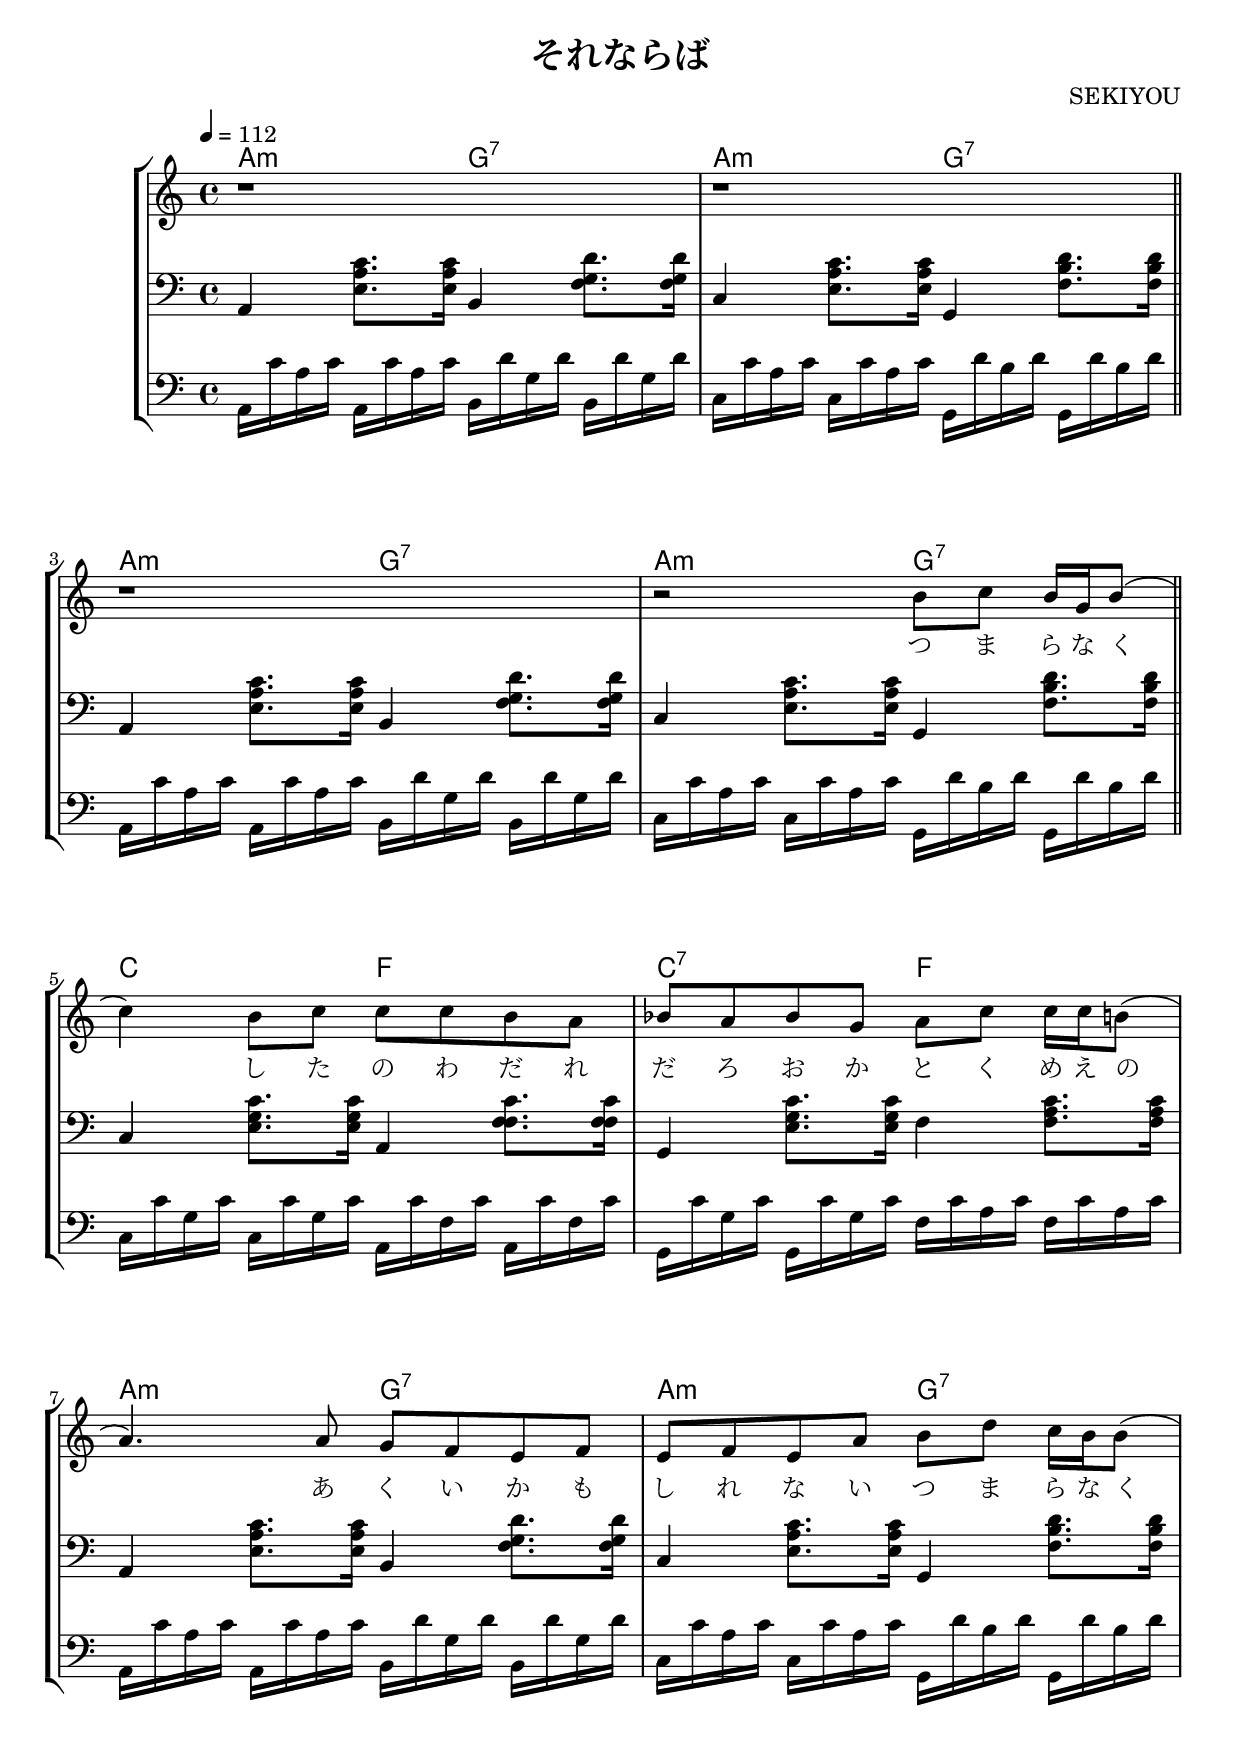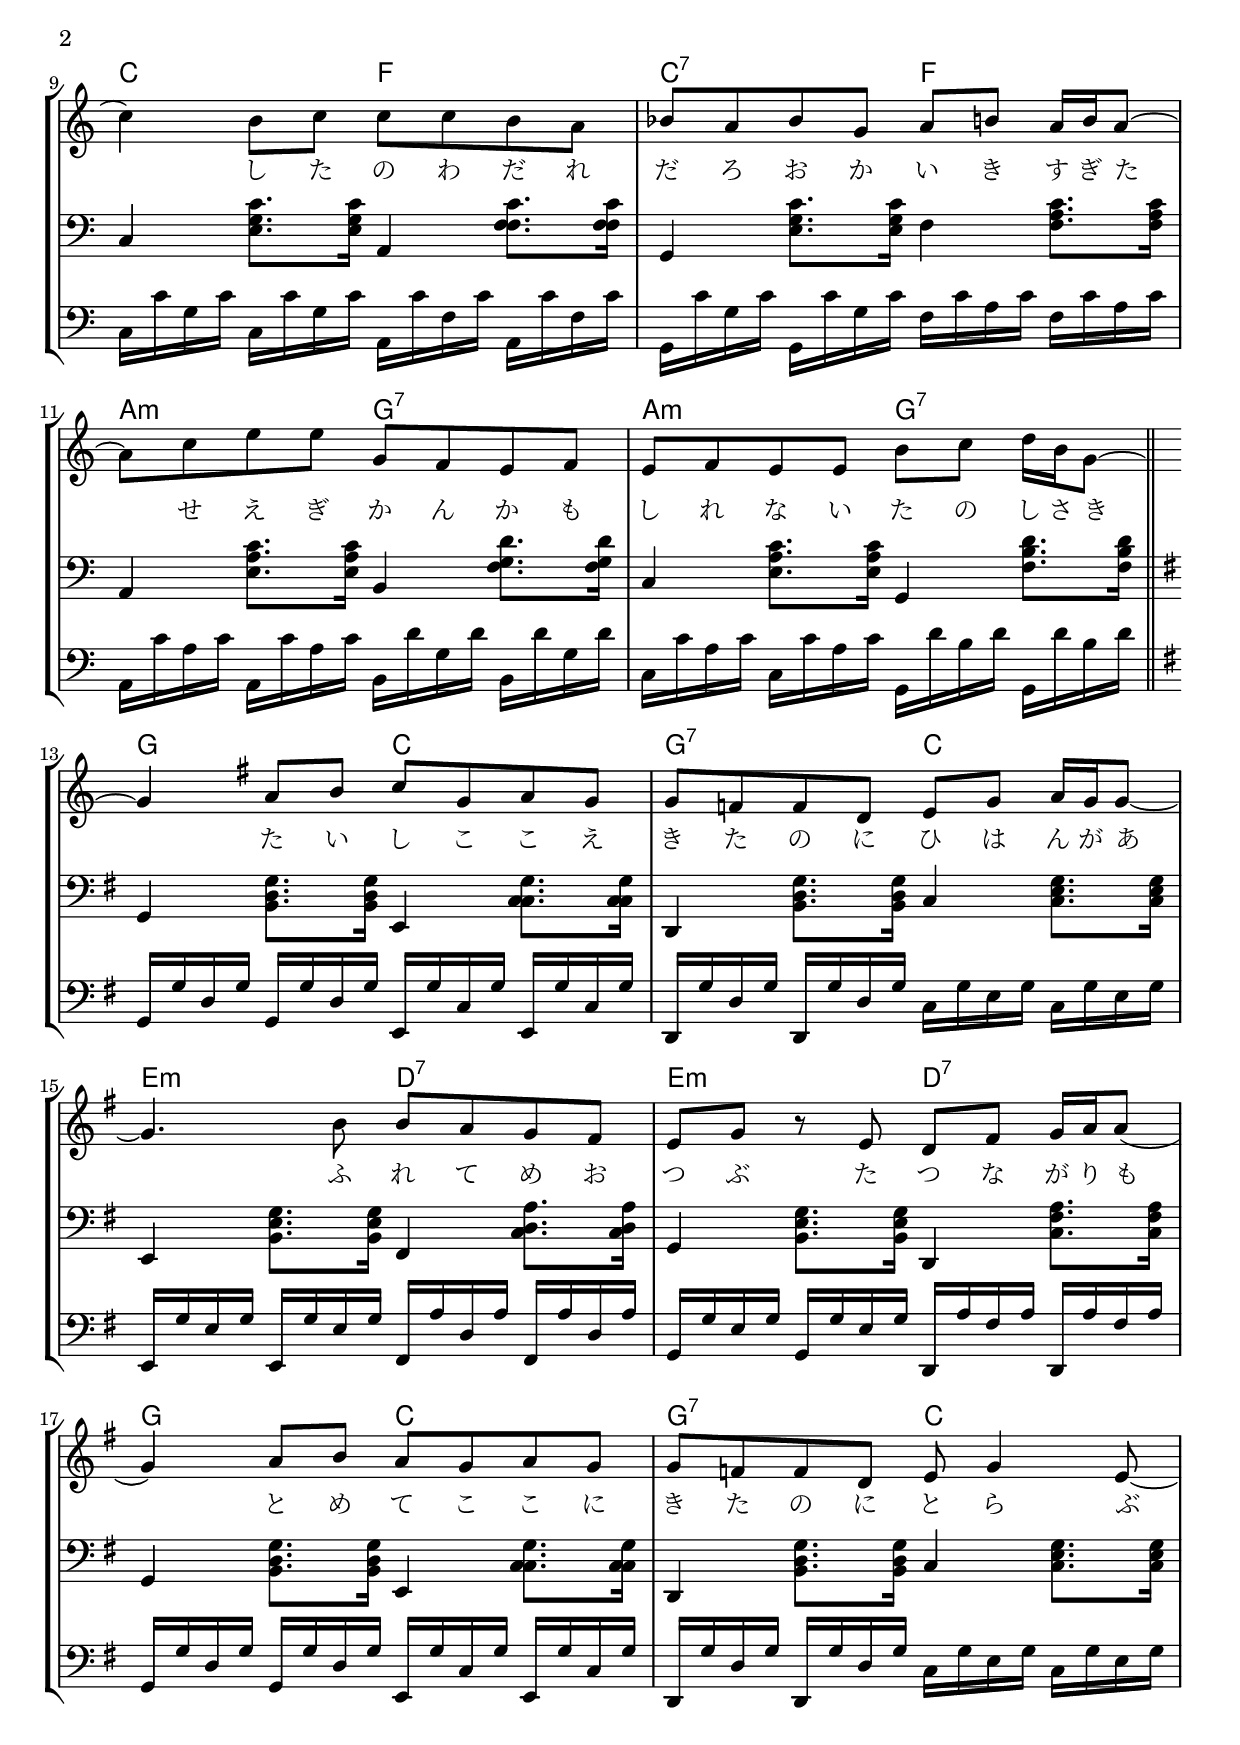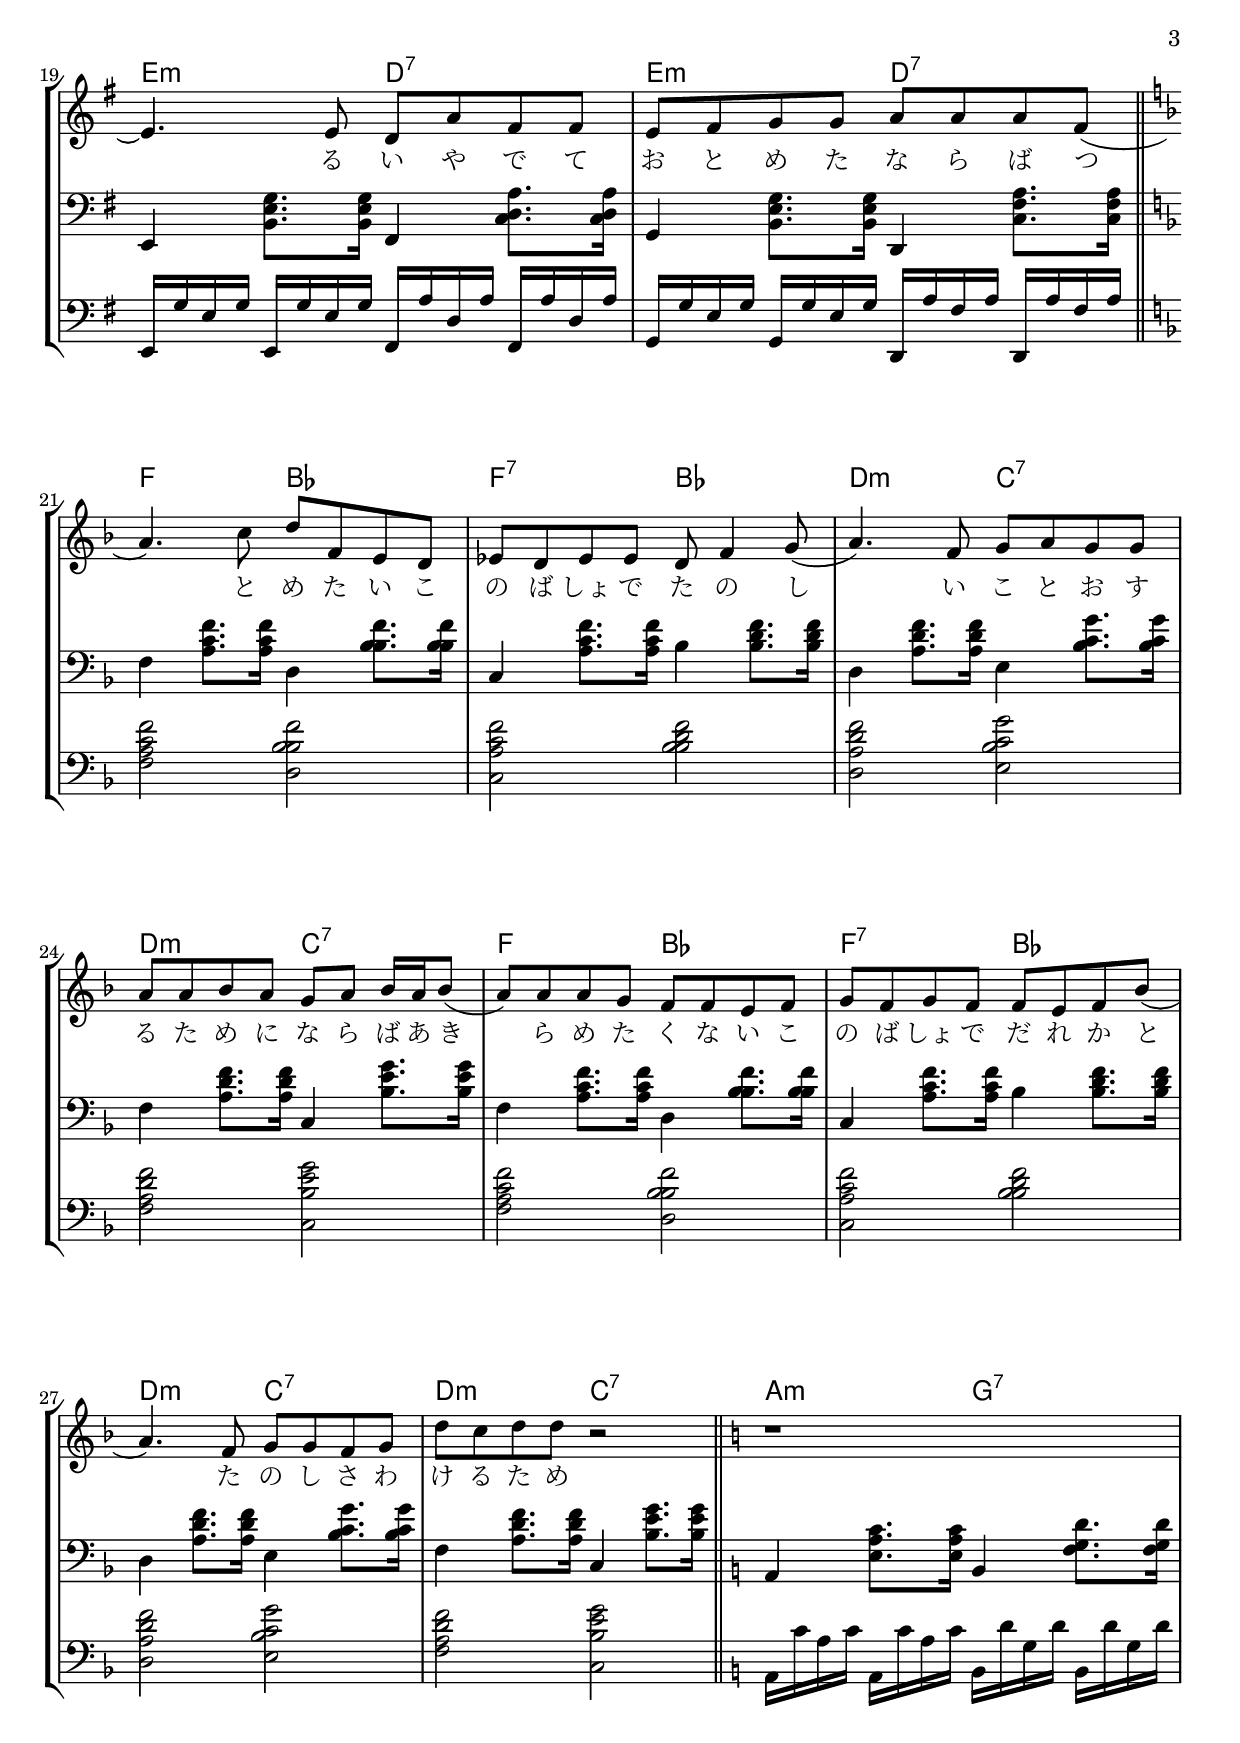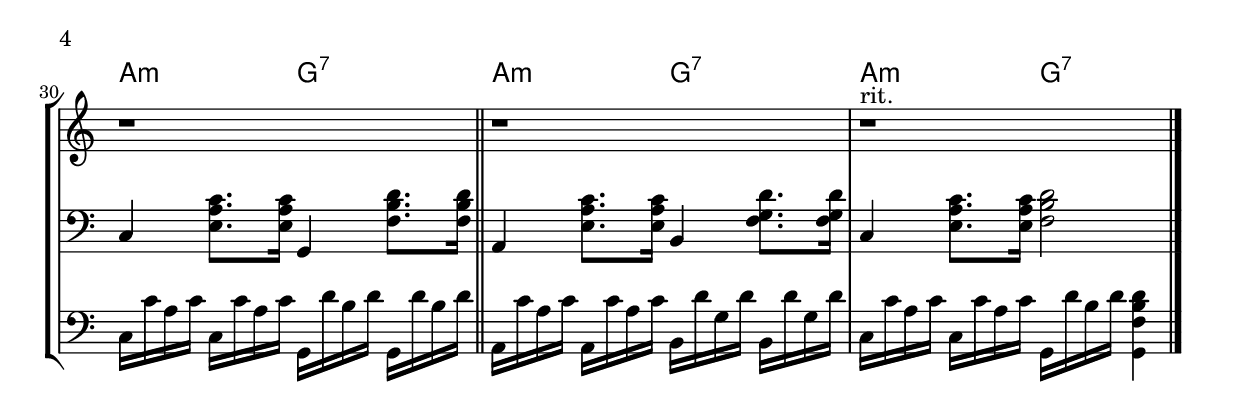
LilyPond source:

\version "2.12.1"

\header {
	title = \markup {それならば}
	composer = \markup \center-column {SEKIYOU}
}

harmony = \chordmode {
	a2:m g:7 a:m g:7 

	a:m g:7 a:m g:7 

	c f c:7 f a:m g:7 a:m g:7 c f c:7 f a:m g:7 a:m g:7 

	g c g:7 c e:m d:7 e:m d:7 g c g:7 c e:m d:7 e:m d:7 

	f bes f:7 bes d:m c:7 d:m c:7 f bes f:7 bes d:m c:7 d:m c:7 

	a:m g:7 a:m g:7 

	a:m g:7 a:m g:7 
}

melody = {
	\key c \major
	\tempo 4 = 112
	r1 | r1   
	r1 | r2 
	\set Staff.midiInstrument = #"mmi0.34"
	b'8  c''8  b'16  g'16  b'8 
	(c''4)  b'8  c''8  c''8  c''8  b'8  a'8 
	bes'8  a'8  bes'8  g'8  a'8  c''8  c''16  c''16  b'8 
	(a'4.)  a'8  g'8  f'8  e'8  f'8 
	e'8  f'8  e'8  a'8  b'8  d''8  c''16  b'16  b'8 
	(c''4)  b'8  c''8  c''8  c''8  b'8  a'8 
	bes'8  a'8  bes'8  g'8  a'8  b'8  a'16  b'16  a'8~ 
	a'8  c''8  e''8  e''8  g'8  f'8  e'8  f'8 
	e'8  f'8  e'8  e'8  	\set Staff.midiInstrument = #"mmi0.34"
	b'8  c''8  d''16  b'16  g'8~ 
	g'4  	\key g \major
a'8  b'8  c''8  g'8  a'8  g'8 
	g'8  f'8  f'8  d'8  e'8  g'8  a'16  g'16  g'8~ 
	g'4.  b'8  b'8  a'8  g'8  fis'8 
	e'8  g'8  r8  e'8  d'8  fis'8  g'16  a'16  a'8 
	(g'4)  a'8  b'8  a'8  g'8  a'8  g'8 
	g'8  f'8  f'8  d'8  e'8  g'4  e'8~ 
	e'4.  e'8  d'8  a'8  fis'8  fis'8 
	e'8  fis'8  g'8  g'8  	\set Staff.midiInstrument = #"mmi0.34"
	a'8  a'8  a'8  fis'8 
	(	\key f \major
a'4.)  c''8  d''8  f'8  e'8  d'8 
	es'8  d'8  es'8  es'8  d'8  f'4  g'8 
	(a'4.)  f'8  g'8  a'8  g'8  g'8 
	a'8  a'8  bes'8  a'8  g'8  a'8  bes'16  a'16  bes'8 
	(a'8)  a'8  a'8  g'8  f'8  f'8  e'8  f'8 
	g'8  f'8  g'8  f'8  f'8  e'8  f'8  bes'8 
	(a'4.)  f'8  g'8  g'8  f'8  g'8 
	d''8  c''8  d''8  d''8  	r2 	\key c \major
	r1 | r1   
	r1 | r1^"rit." \bar "|."
}

words = \lyricmode {
	
	
	つ  ま  ら  な  く  し  た  の  わ  だ  れ  だ  ろ  お  か  と  く  め  え  の  あ  く  い  か  も  し  れ  な  い  つ  ま  ら  な  く  し  た  の  わ  だ  れ  だ  ろ  お  か  い  き  す  ぎ  た  せ  え  ぎ  か  ん  か  も  し  れ  な  い  
	た  の  し  さ  き  た  い  し  こ  こ  え  き  た  の  に  ひ  は  ん  が  あ  ふ  れ  て  め  お  つ  ぶ  た  つ  な  が  り  も  と  め  て  こ  こ  に  き  た  の  に  と  ら  ぶ  る  い  や  で  て  お  と  め  た  
	な  ら  ば  つ  と  め  た  い  こ  の  ば  しょ  で  た  の  し  い  こ  と  お  す  る  た  め  に  な  ら  ば  あ  き  ら  め  た  く  な  い  こ  の  ば  しょ  で  だ  れ  か  と  た  の  し  さ  わ  け  る  た  め  
	
	
}

tempochange = {
	\tempo 4 = 112
	r1 | r1 \bar "||"
	\tempo 4 = 112
	r1 | r1 \bar "||"
	\tempo 4 = 112
	r1 | r1 | r1 | r1 | r1 | r1 | r1 | r1 \bar "||"
	\tempo 4 = 112
	r1 | r1 | r1 | r1 | r1 | r1 | r1 | r1 \bar "||"
	\tempo 4 = 112
	r1 | r1 | r1 | r1 | r1 | r1 | r1 | r1 \bar "||"
	\tempo 4 = 112
	r1 | r1 \bar "||"
	\tempo 4 = 112
	r1 | \tempo 4 = 84 r2 \tempo 4 = 74 r2 \bar "|."
}

mainacc = {
	\clef bass
	\set Staff.midiInstrument = #"Synth Bass 1"
	\key c \major
	\tempo 4 = 112
	a,4 <e a c'>8. <e a c'>16
	b,4 <f g d'>8. <f g d'>16
	c4 <e a c'>8. <e a c'>16
	g,4 <f b d'>8. <f b d'>16
	\bar "||"

	\set Staff.midiInstrument = #"Synth Bass 1"
	a,4 <e a c'>8. <e a c'>16
	b,4 <f g d'>8. <f g d'>16
	c4 <e a c'>8. <e a c'>16
	g,4 <f b d'>8. <f b d'>16
	\bar "||"

	\set Staff.midiInstrument = #"Synth Bass 1"
	c4 <e g c'>8. <e g c'>16
	a,4 <f f c'>8. <f f c'>16
	g,4 <e g c'>8. <e g c'>16
	f4 <f a c'>8. <f a c'>16
	a,4 <e a c'>8. <e a c'>16
	b,4 <f g d'>8. <f g d'>16
	c4 <e a c'>8. <e a c'>16
	g,4 <f b d'>8. <f b d'>16
	c4 <e g c'>8. <e g c'>16
	a,4 <f f c'>8. <f f c'>16
	g,4 <e g c'>8. <e g c'>16
	f4 <f a c'>8. <f a c'>16
	a,4 <e a c'>8. <e a c'>16
	b,4 <f g d'>8. <f g d'>16
	c4 <e a c'>8. <e a c'>16
	g,4 <f b d'>8. <f b d'>16
	\bar "||"

	\set Staff.midiInstrument = #"Synth Bass 1"
	\key g \major
	g,4 <b, d g>8. <b, d g>16
	e,4 <c c g>8. <c c g>16
	d,4 <b, d g>8. <b, d g>16
	c4 <c e g>8. <c e g>16
	e,4 <b, e g>8. <b, e g>16
	fis,4 <c d a>8. <c d a>16
	g,4 <b, e g>8. <b, e g>16
	d,4 <c fis a>8. <c fis a>16
	g,4 <b, d g>8. <b, d g>16
	e,4 <c c g>8. <c c g>16
	d,4 <b, d g>8. <b, d g>16
	c4 <c e g>8. <c e g>16
	e,4 <b, e g>8. <b, e g>16
	fis,4 <c d a>8. <c d a>16
	g,4 <b, e g>8. <b, e g>16
	d,4 <c fis a>8. <c fis a>16
	\bar "||"

	\set Staff.midiInstrument = #"Synth Bass 1"
	\key f \major
	f4 <a c' f'>8. <a c' f'>16
	d4 <bes bes f'>8. <bes bes f'>16
	c4 <a c' f'>8. <a c' f'>16
	bes4 <bes d' f'>8. <bes d' f'>16
	d4 <a d' f'>8. <a d' f'>16
	e4 <bes c' g'>8. <bes c' g'>16
	f4 <a d' f'>8. <a d' f'>16
	c4 <bes e' g'>8. <bes e' g'>16
	f4 <a c' f'>8. <a c' f'>16
	d4 <bes bes f'>8. <bes bes f'>16
	c4 <a c' f'>8. <a c' f'>16
	bes4 <bes d' f'>8. <bes d' f'>16
	d4 <a d' f'>8. <a d' f'>16
	e4 <bes c' g'>8. <bes c' g'>16
	f4 <a d' f'>8. <a d' f'>16
	c4 <bes e' g'>8. <bes e' g'>16
	\bar "||"

	\set Staff.midiInstrument = #"Synth Bass 1"
	\key c \major
	a,4 <e a c'>8. <e a c'>16
	b,4 <f g d'>8. <f g d'>16
	c4 <e a c'>8. <e a c'>16
	g,4 <f b d'>8. <f b d'>16
	\bar "||"

	\set Staff.midiInstrument = #"Synth Bass 1"
	a,4 <e a c'>8. <e a c'>16
	b,4 <f g d'>8. <f g d'>16
	c4 <e a c'>8. <e a c'>16
	<f b d'>2
	\bar "|."
}

subacc = {
	\clef bass
	\set Staff.midiInstrument = #"Soprano Sax"
	\key c \major
	\tempo 4 = 112
	a,16 c' a c' a, c' a c'
	b,16 d' g d' b, d' g d'
	c16 c' a c' c c' a c'
	g,16 d' b d' g, d' b d'
	\bar "||"

	\set Staff.midiInstrument = #"Soprano Sax"
	a,16 c' a c' a, c' a c'
	b,16 d' g d' b, d' g d'
	c16 c' a c' c c' a c'
	g,16 d' b d' g, d' b d'
	\bar "||"

	\set Staff.midiInstrument = #"Acoustic grand"
	c16 c' g c' c c' g c'
	a,16 c' f c' a, c' f c'
	g,16 c' g c' g, c' g c'
	f16 c' a c' f c' a c'
	a,16 c' a c' a, c' a c'
	b,16 d' g d' b, d' g d'
	c16 c' a c' c c' a c'
	g,16 d' b d' g, d' b d'
	c16 c' g c' c c' g c'
	a,16 c' f c' a, c' f c'
	g,16 c' g c' g, c' g c'
	f16 c' a c' f c' a c'
	a,16 c' a c' a, c' a c'
	b,16 d' g d' b, d' g d'
	c16 c' a c' c c' a c'
	g,16 d' b d' g, d' b d'
	\bar "||"

	\set Staff.midiInstrument = #"Alto Sax"
	\key g \major
	g,16 g d g g, g d g
	e,16 g c g e, g c g
	d,16 g d g d, g d g
	c16 g e g c g e g
	e,16 g e g e, g e g
	fis,16 a d a fis, a d a
	g,16 g e g g, g e g
	d,16 a fis a d, a fis a
	g,16 g d g g, g d g
	e,16 g c g e, g c g
	d,16 g d g d, g d g
	c16 g e g c g e g
	e,16 g e g e, g e g
	fis,16 a d a fis, a d a
	g,16 g e g g, g e g
	d,16 a fis a d, a fis a
	\bar "||"

	\set Staff.midiInstrument = #"Synthbrass 1"
	\key f \major
	<f a c' f'>2
	<d bes bes f'>2
	<c a c' f'>2
	<bes bes d' f'>2
	<d a d' f'>2
	<e bes c' g'>2
	<f a d' f'>2
	<c bes e' g'>2
	<f a c' f'>2
	<d bes bes f'>2
	<c a c' f'>2
	<bes bes d' f'>2
	<d a d' f'>2
	<e bes c' g'>2
	<f a d' f'>2
	<c bes e' g'>2
	\bar "||"

	\set Staff.midiInstrument = #"Soprano Sax"
	\key c \major
	a,16 c' a c' a, c' a c'
	b,16 d' g d' b, d' g d'
	c16 c' a c' c c' a c'
	g,16 d' b d' g, d' b d'
	\bar "||"

	\set Staff.midiInstrument = #"Soprano Sax"
	a,16 c' a c' a, c' a c'
	b,16 d' g d' b, d' g d'
	c16 c' a c' c c' a c'
	g,16 d' b d' <g, f b d'>4
	\bar "|."
}

percA = {
	\drummode {
	r2 r8 hho4.  |r2 r8 hho4.  \bar "||"
	r2 r8 hho4.  |r2 r8 hho4.  \bar "||"
	r2 r8 hho4.  |r2 r8 hho4.  |r2 r8 hho4.  |r2 r8 hho4.  |r2 r8 hho4.  |r2 r8 hho4.  |r2 r8 hho4.  |r2 r8 hho4.  \bar "||"
	r2 r8 hho4.  |r2 r8 hho4.  |r2 r8 hho4.  |r2 r8 hho4.  |r2 r8 hho4.  |r2 r8 hho4.  |r2 r8 hho4.  |r2 r8 hho4.  \bar "||"
	r2 r8 hho4.  |r2 r8 hho4.  |r2 r8 hho4.  |r2 r8 hho4.  |r2 r8 hho4.  |r2 r8 hho4.  |r2 r8 hho4.  |r2 r8 hho4.  \bar "||"
	r2 r8 hho4.  |r2 r8 hho4.  \bar "||"
	r2 r8 hho4.  |r2 r8 hho4.  \bar "|."
	}
}

percB = {
	\drummode {
	r8 hh8 hh8 hh8 hh4. hh8  |r16 hh4 hh4 hh4 r16 hh8  \bar "||"
	r8 hh8 hh8 hh8 hh4. hh8  |r16 hh4 hh4 hh4 r16 hh8  \bar "||"
	r8 hh8 hh8 hh8 hh4. hh8  |hh8 hh8 hh8 hh8 hh4 hh8 hh8  |hh8 hh8 hh8 hh8 hh4. hh8  |hh8 hh8 hh8 hh8 hh4 hh8 hh8  |r8 hh8 hh8 hh8 hh4. hh8  |hh8 hh8 hh8 hh8 hh4 hh8 hh8  |hh8 hh8 hh8 hh8 hh4. hh8  |r16 hh4 hh4 hh4 r16 hh8  \bar "||"
	r8 hh8 hh8 hh8 hh4. hh8  |hh8 hh8 hh8 hh8 hh4 hh8 hh8  |hh8 hh8 hh8 hh8 hh4. hh8  |hh8 hh8 hh8 hh8 hh4 hh8 hh8  |r8 hh8 hh8 hh8 hh4. hh8  |hh8 hh8 hh8 hh8 hh4 hh8 hh8  |hh8 hh8 hh8 hh8 hh4. hh8  |r16 hh4 hh4 hh4 r16 hh8  \bar "||"
	r8 hh8 hh8 hh8 hh4. hh8  |hh8 hh8 hh8 hh8 hh4 hh8 hh8  |hh8 hh8 hh8 hh8 hh4. hh8  |hh8 hh8 hh8 hh8 hh4 hh8 hh8  |r8 hh8 hh8 hh8 hh4. hh8  |hh8 hh8 hh8 hh8 hh4 hh8 hh8  |hh8 hh8 hh8 hh8 hh4. hh8  |r16 hh4 hh4 hh4 r16 hh8  \bar "||"
	r8 hh8 hh8 hh8 hh4. hh8  |r16 hh4 hh4 hh4 r16 hh8  \bar "||"
	r8 hh8 hh8 hh8 hh4. hh8  |r16 hh4 hh4 hh4 r16 hh8  \bar "|."
	}
}

percC = {
	\drummode {
	r16 hhp4 hhp8 hhp8 hhp4. hhp16  |r8 hhp8 hhp8 hhp8 hhp4 r16 hhp8.  \bar "||"
	r16 hhp4 hhp8 hhp8 hhp4. hhp16  |r8 hhp8 hhp8 hhp8 hhp4 r16 hhp8.  \bar "||"
	r16 hhp4 hhp8 hhp8 hhp4. hhp16  |r16 hhp4 hhp8 hhp8 hhp4 hhp8.  |r16 hhp4 hhp8 hhp8 hhp4 hhp8 hhp16  |r16 hhp4 hhp8 hhp8 hhp4 hhp8.  |r16 hhp4 hhp8 hhp8 hhp4. hhp16  |r16 hhp4 hhp8 hhp8 hhp4 hhp8.  |r16 hhp4 hhp8 hhp8 hhp4 hhp8 hhp16  |r8 hhp8 hhp8 hhp8 hhp4 r16 hhp8.  \bar "||"
	r16 hhp4 hhp8 hhp8 hhp4. hhp16  |r16 hhp4 hhp8 hhp8 hhp4 hhp8.  |r16 hhp4 hhp8 hhp8 hhp4 hhp8 hhp16  |r16 hhp4 hhp8 hhp8 hhp4 hhp8.  |r16 hhp4 hhp8 hhp8 hhp4. hhp16  |r16 hhp4 hhp8 hhp8 hhp4 hhp8.  |r16 hhp4 hhp8 hhp8 hhp4 hhp8 hhp16  |r8 hhp8 hhp8 hhp8 hhp4 r16 hhp8.  \bar "||"
	r16 hhp4 hhp8 hhp8 hhp4. hhp16  |r16 hhp4 hhp8 hhp8 hhp4 hhp8.  |r16 hhp4 hhp8 hhp8 hhp4 hhp8 hhp16  |r16 hhp4 hhp8 hhp8 hhp4 hhp8.  |r16 hhp4 hhp8 hhp8 hhp4. hhp16  |r16 hhp4 hhp8 hhp8 hhp4 hhp8.  |r16 hhp4 hhp8 hhp8 hhp4 hhp8 hhp16  |r8 hhp8 hhp8 hhp8 hhp4 r16 hhp8.  \bar "||"
	r16 hhp4 hhp8 hhp8 hhp4. hhp16  |r8 hhp8 hhp8 hhp8 hhp4 r16 hhp8.  \bar "||"
	r16 hhp4 hhp8 hhp8 hhp4. hhp16  |r8 hhp8 hhp8 hhp8 hhp4 r16 hhp8.  \bar "|."
	}
}

percD = {
	\drummode {
	r8. sn2 r16 sn4  |r8. sn2 r16 sn4  \bar "||"
	r8. sn2 r16 sn4  |r8. sn2 r16 sn4  \bar "||"
	r8. sn2 r16 sn4  |r8. sn2 r16 sn8. sn16  |r8. sn2 r16 sn4  |r8. sn2 r16 sn8. sn16  |r8. sn2 r16 sn4  |r8. sn2 r16 sn8. sn16  |r8. sn2 r16 sn4  |r8. sn2 r16 sn4  \bar "||"
	r8. sn2 r16 sn4  |r8. sn2 r16 sn8. sn16  |r8. sn2 r16 sn4  |r8. sn2 r16 sn8. sn16  |r8. sn2 r16 sn4  |r8. sn2 r16 sn8. sn16  |r8. sn2 r16 sn4  |r8. sn2 r16 sn4  \bar "||"
	r8. sn2 r16 sn4  |r8. sn2 r16 sn8. sn16  |r8. sn2 r16 sn4  |r8. sn2 r16 sn8. sn16  |r8. sn2 r16 sn4  |r8. sn2 r16 sn8. sn16  |r8. sn2 r16 sn4  |r8. sn2 r16 sn4  \bar "||"
	r8. sn2 r16 sn4  |r8. sn2 r16 sn4  \bar "||"
	r8. sn2 r16 sn4  |r8. sn2 r16 sn4  \bar "|."
	}
}

percE = {
	\drummode {
	bd4. bd8 bd2  |bd4. bd8 bd4 bd4  \bar "||"
	bd4. bd8 bd2  |bd4. bd8 bd4 bd4  \bar "||"
	bd4. bd8 bd2  |bd4. bd8 bd4. bd8  |bd4. bd8 bd2  |bd4. bd8 bd4. bd8  |bd4. bd8 bd2  |bd4. bd8 bd4. bd8  |bd4. bd8 bd2  |bd4. bd8 bd4 bd4  \bar "||"
	bd4. bd8 bd2  |bd4. bd8 bd4. bd8  |bd4. bd8 bd2  |bd4. bd8 bd4. bd8  |bd4. bd8 bd2  |bd4. bd8 bd4. bd8  |bd4. bd8 bd2  |bd4. bd8 bd4 bd4  \bar "||"
	bd4. bd8 bd2  |bd4. bd8 bd4. bd8  |bd4. bd8 bd2  |bd4. bd8 bd4. bd8  |bd4. bd8 bd2  |bd4. bd8 bd4. bd8  |bd4. bd8 bd2  |bd4. bd8 bd4 bd4  \bar "||"
	bd4. bd8 bd2  |bd4. bd8 bd4 bd4  \bar "||"
	bd4. bd8 bd2  |bd4. bd8 bd4 bd4  \bar "|."
	}
}

percF = {
	\drummode {
	cymc1  |cymc1  \bar "||"
	cymc1  |cymc1  \bar "||"
	cymc1  |r1 |r1 |r1 |cymc1  |r1 |r1 |cymc1  \bar "||"
	cymc1  |r1 |r1 |r1 |cymc1  |r1 |r1 |cymc1  \bar "||"
	cymc1  |r1 |r1 |r1 |cymc1  |r1 |r1 |cymc1  \bar "||"
	cymc1  |cymc1  \bar "||"
	cymc1  |cymc1  \bar "|."
	}
}

percG = {
	\drummode {
	r1 |r4. r16 tommh2 r16  \bar "||"
	r1 |r4. r16 tommh2 r16  \bar "||"
	r1 |r1 |r1 |r1 |r1 |r1 |r1 |r4. r16 tommh2 r16  \bar "||"
	r1 |r1 |r1 |r1 |r1 |r1 |r1 |r4. r16 tommh2 r16  \bar "||"
	r1 |r1 |r1 |r1 |r1 |r1 |r1 |r4. r16 tommh2 r16  \bar "||"
	r1 |r4. r16 tommh2 r16  \bar "||"
	r1 |r4. r16 tommh2 r16  \bar "|."
	}
}

percH = {
	\drummode {
	r1 |r2. r8 toml8  \bar "||"
	r1 |r2. r8 toml8  \bar "||"
	r1 |r1 |r1 |r1 |r1 |r1 |r1 |r2. r8 toml8  \bar "||"
	r1 |r1 |r1 |r1 |r1 |r1 |r1 |r2. r8 toml8  \bar "||"
	r1 |r1 |r1 |r1 |r1 |r1 |r1 |r2. r8 toml8  \bar "||"
	r1 |r2. r8 toml8  \bar "||"
	r1 |r2. r8 toml8  \bar "|."
	}
}

\score {
	<<
		\new StaffGroup <<
			\new ChordNames {\harmony}
			\new Voice = "melody" {\melody}
			\new Lyrics \lyricsto "melody" \words
			\new Staff = "mainacc" {\mainacc}
			\new Staff = "subacc" {\subacc}
		>>
	>>
	\layout { }
}
